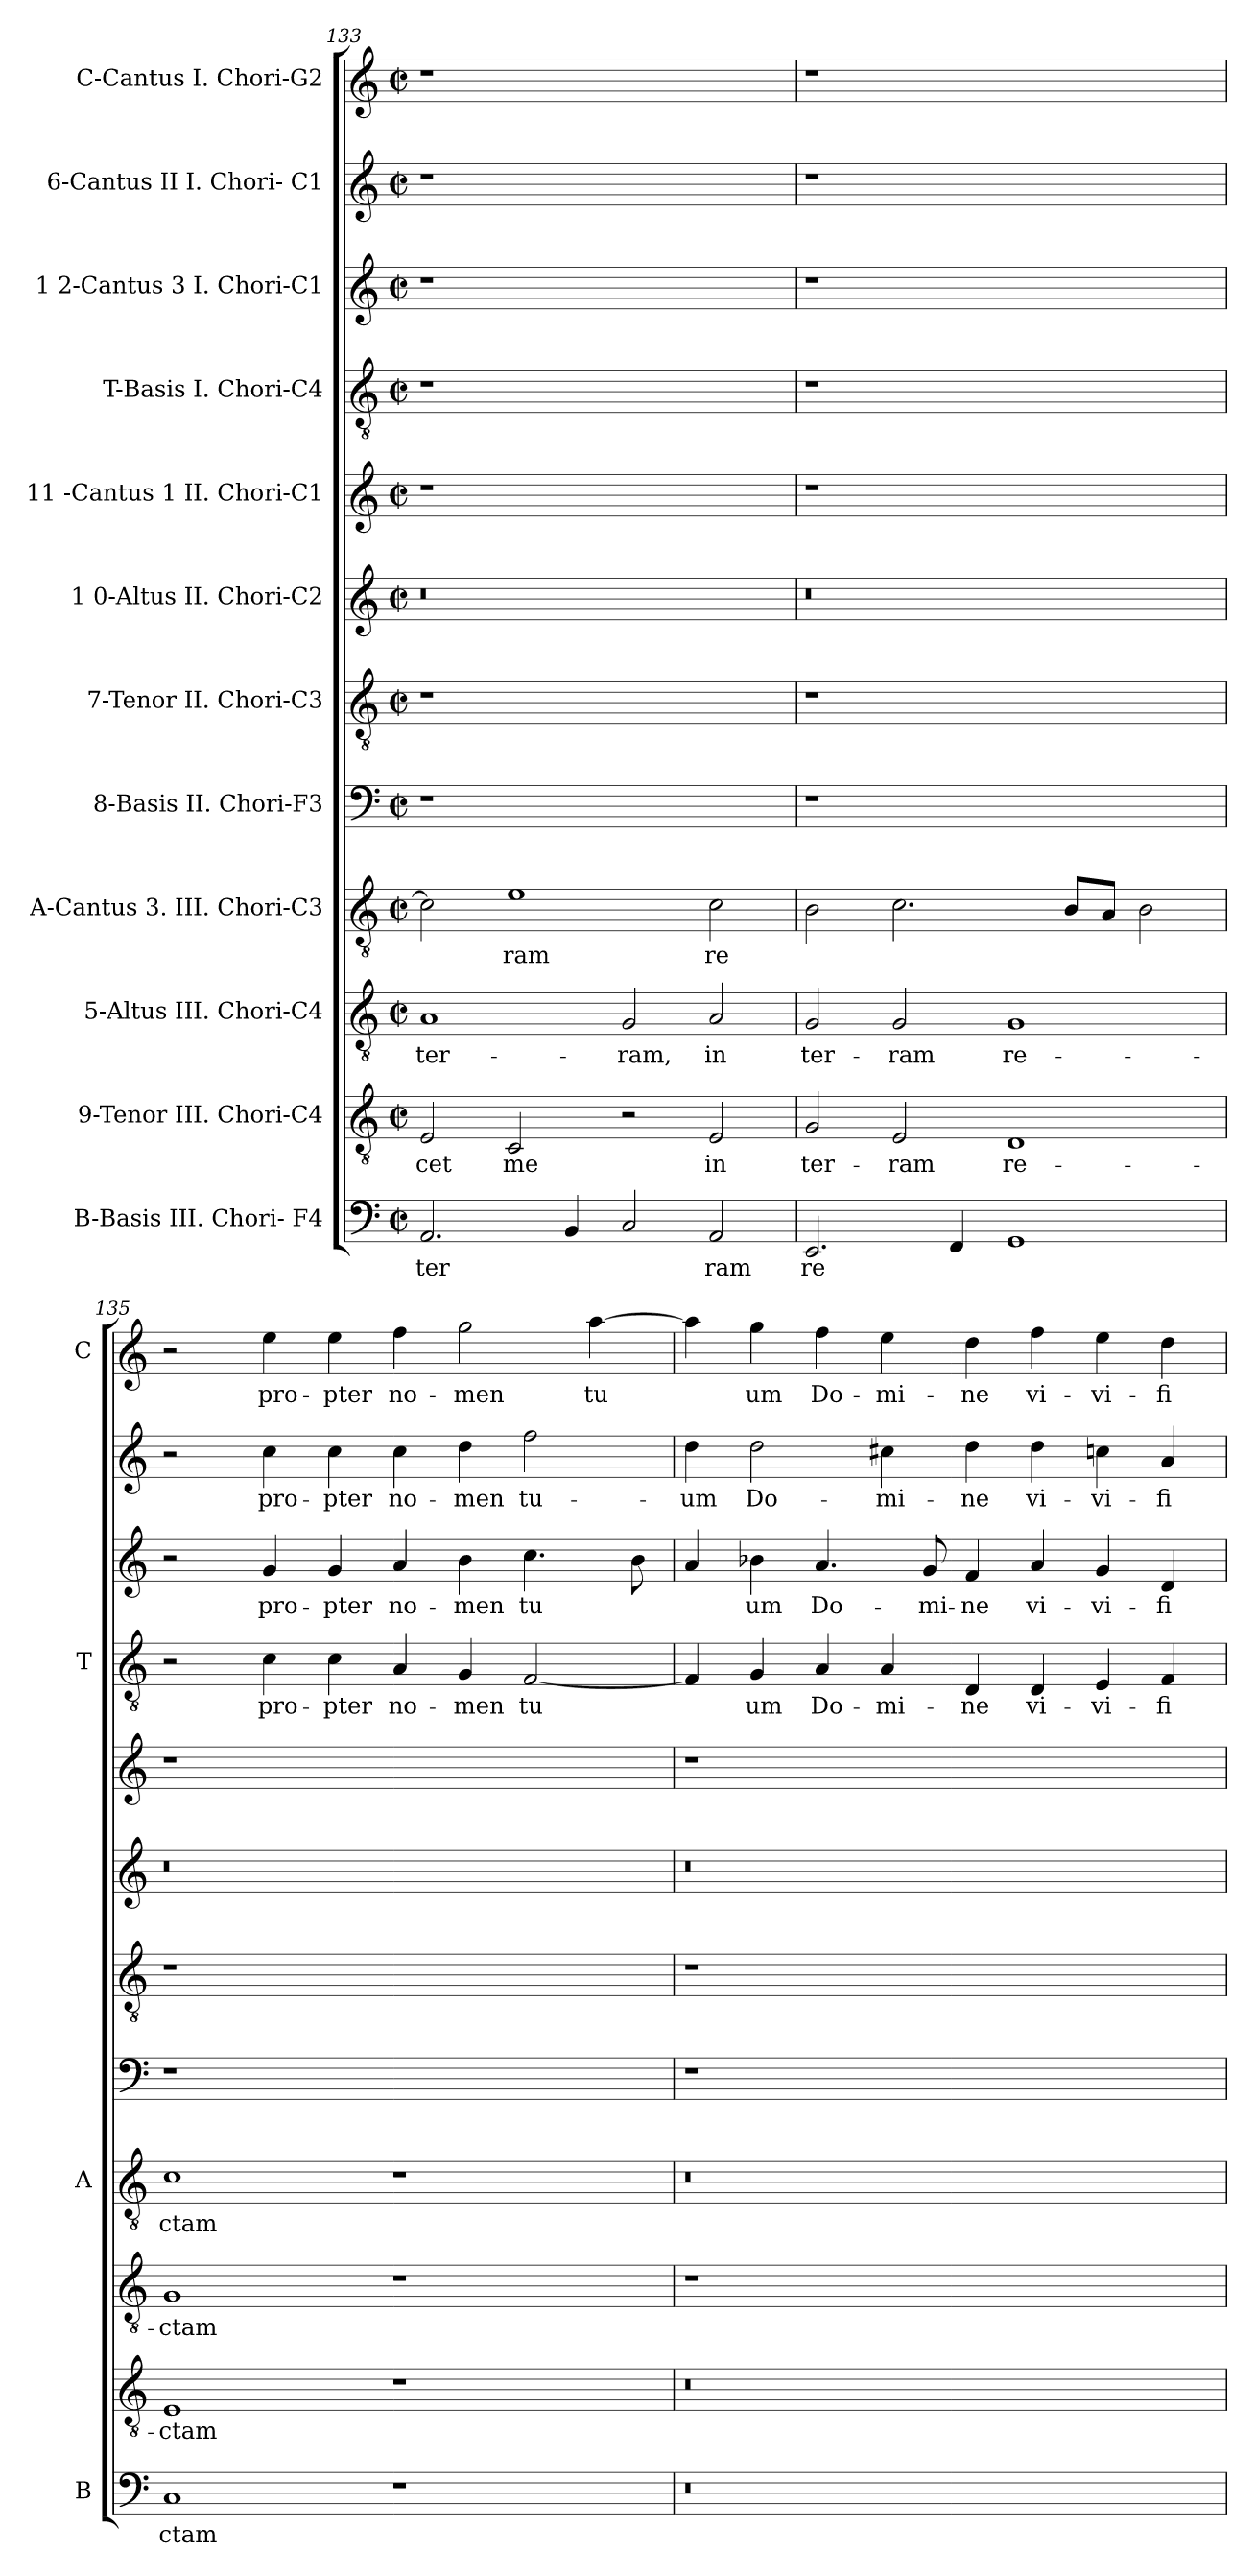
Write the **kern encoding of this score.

**kern	**text	**kern	**text	**kern	**text	**kern	**text	**kern	**kern	**kern	**kern	**kern	**text	**kern	**text	**kern	**text	**kern	**text
*part12	*part12	*part11	*part11	*part10	*part10	*part9	*part9	*part8	*part7	*part6	*part5	*part4	*part4	*part3	*part3	*part2	*part2	*part1	*part1
*staff12	*staff12	*staff11	*staff11	*staff10	*staff10	*staff9	*staff9	*staff8	*staff7	*staff6	*staff5	*staff4	*staff4	*staff3	*staff3	*staff2	*staff2	*staff1	*staff1
*I"B-Basis  III. Chori- F4	*	*I"9-Tenor  III. Chori-C4	*	*I"5-Altus  III. Chori-C4	*	*I"A-Cantus 3.  III. Chori-C3	*	*I"8-Basis  II. Chori-F3	*I"7-Tenor  II. Chori-C3	*I"1 0-Altus  II. Chori-C2	*I"11 -Cantus 1  II. Chori-C1	*I"T-Basis  I. Chori-C4	*	*I"1 2-Cantus 3  I. Chori-C1	*	*I"6-Cantus II  I. Chori- C1	*	*I"C-Cantus  I. Chori-G2	*
*I'B	*	*	*	*	*	*I'A	*	*	*	*	*	*I'T	*	*	*	*	*	*I'C	*
*clefF4	*	*clefGv2	*	*clefGv2	*	*clefGv2	*	*clefF4	*clefGv2	*clefG2	*clefG2	*clefGv2	*	*clefG2	*	*clefG2	*	*clefG2	*
*k[]	*	*k[]	*	*k[]	*	*k[]	*	*k[]	*k[]	*k[]	*k[]	*k[]	*	*k[]	*	*k[]	*	*k[]	*
*C:	*	*C:	*	*C:	*	*C:	*	*C:	*C:	*C:	*C:	*C:	*	*C:	*	*C:	*	*C:	*
*M2/2	*	*M2/2	*	*M2/2	*	*M2/2	*	*M2/2	*M2/2	*M2/2	*M2/2	*M2/2	*	*M2/2	*	*M2/2	*	*M2/2	*
*met(c|)	*	*met(c|)	*	*met(c|)	*	*met(c|)	*	*met(c|)	*met(c|)	*met(c|)	*met(c|)	*met(c|)	*	*met(c|)	*	*met(c|)	*	*met(c|)	*
=133	=133	=133	=133	=133	=133	=133	=133	=133	=133	=133	=133	=133	=133	=133	=133	=133	=133	=133	=133
!	!LO:LY:b:cj	!	!LO:LY:b:cj	!	!LO:LY:b:cj	!	!LO:LY:b:cj	!	!	!	!	!	!	!	!	!	!	!	!
2.AA/	ter-	2E/	-cet	1A	ter-	2c\]	--	1r	1r	0r	1r	1r	.	1r	.	1r	.	1r	.
!	!	!	!LO:LY:b:cj	!	!	!	!LO:LY:b:cj	!	!	!	!	!	!	!	!	!	!	!	!
.	.	2C/	me	.	.	1e	-ram	.	.	.	.	.	.	.	.	.	.	.	.
!	!LO:LY:b:cj	!	!	!	!	!	!	!	!	!	!	!	!	!	!	!	!	!	!
4BB/	--	.	.	.	.	.	.	.	.	.	.	.	.	.	.	.	.	.	.
!	!LO:LY:b:cj	!	!	!	!LO:LY:b:cj	!	!	!	!	!	!	!	!	!	!	!	!	!	!
2C/	--	2r	.	2G/	-ram,	.	.	1ryy	1ryy	.	1ryy	1ryy	.	1ryy	.	1ryy	.	1ryy	.
!	!LO:LY:b:cj	!	!LO:LY:b:cj	!	!LO:LY:b:cj	!	!LO:LY:b:cj	!	!	!	!	!	!	!	!	!	!	!	!
2AA/	-ram	2E/	in	2A/	in	2c\	re-	.	.	.	.	.	.	.	.	.	.	.	.
=134	=134	=134	=134	=134	=134	=134	=134	=134	=134	=134	=134	=134	=134	=134	=134	=134	=134	=134	=134
!	!LO:LY:b:cj	!	!LO:LY:b:cj	!	!LO:LY:b:cj	!	!LO:LY:b:cj	!	!	!	!	!	!	!	!	!	!	!	!
2.EE/	re-	2G/	ter-	2G/	ter-	2B\	--	1r	1r	0r	1r	1r	.	1r	.	1r	.	1r	.
!	!	!	!LO:LY:b:cj	!	!LO:LY:b:cj	!	!LO:LY:b:cj	!	!	!	!	!	!	!	!	!	!	!	!
.	.	2E/	-ram	2G/	-ram	2.c\	--	.	.	.	.	.	.	.	.	.	.	.	.
!	!LO:LY:b:cj	!	!	!	!	!	!	!	!	!	!	!	!	!	!	!	!	!	!
4FF/	--	.	.	.	.	.	.	.	.	.	.	.	.	.	.	.	.	.	.
!	!LO:LY:b:cj	!	!LO:LY:b:cj	!	!LO:LY:b:cj	!	!	!	!	!	!	!	!	!	!	!	!	!	!
1GG	--	1D	re-	1G	re-	.	.	1ryy	1ryy	.	1ryy	1ryy	.	1ryy	.	1ryy	.	1ryy	.
!	!	!	!	!	!	!	!LO:LY:b:cj	!	!	!	!	!	!	!	!	!	!	!	!
.	.	.	.	.	.	8B/L	--	.	.	.	.	.	.	.	.	.	.	.	.
!	!	!	!	!	!	!	!LO:LY:b:cj	!	!	!	!	!	!	!	!	!	!	!	!
.	.	.	.	.	.	8A/J	--	.	.	.	.	.	.	.	.	.	.	.	.
!	!	!	!	!	!	!	!LO:LY:b:cj	!	!	!	!	!	!	!	!	!	!	!	!
.	.	.	.	.	.	2B\	--	.	.	.	.	.	.	.	.	.	.	.	.
!!LO:PB:g=z
=135	=135	=135	=135	=135	=135	=135	=135	=135	=135	=135	=135	=135	=135	=135	=135	=135	=135	=135	=135
!	!LO:LY:b:cj	!	!LO:LY:b:cj	!	!LO:LY:b:cj	!	!LO:LY:b:cj	!	!	!	!	!	!	!	!	!	!	!	!
1C	-ctam	1E	-ctam	1G	-ctam	1c	-ctam	1r	1r	0r	1r	2r	.	2r	.	2r	.	2r	.
!	!	!	!	!	!	!	!	!	!	!	!	!	!LO:LY:b:cj	!	!LO:LY:b:cj	!	!LO:LY:b:cj	!	!LO:LY:b:cj
.	.	.	.	.	.	.	.	.	.	.	.	4c\	pro-	4g/	pro-	4cc\	pro-	4ee\	pro-
!	!	!	!	!	!	!	!	!	!	!	!	!	!LO:LY:b:cj	!	!LO:LY:b:cj	!	!LO:LY:b:cj	!	!LO:LY:b:cj
.	.	.	.	.	.	.	.	.	.	.	.	4c\	-pter	4g/	-pter	4cc\	-pter	4ee\	-pter
!	!	!	!	!	!	!	!	!	!	!	!	!	!LO:LY:b:cj	!	!LO:LY:b:cj	!	!LO:LY:b:cj	!	!LO:LY:b:cj
1r	.	1r	.	1r	.	1r	.	1ryy	1ryy	.	1ryy	4A/	no-	4a/	no-	4cc\	no-	4ff\	no-
!	!	!	!	!	!	!	!	!	!	!	!	!	!LO:LY:b:cj	!	!LO:LY:b:cj	!	!LO:LY:b:cj	!	!LO:LY:b:cj
.	.	.	.	.	.	.	.	.	.	.	.	4G/	-men	4b\	-men	4dd\	-men	2gg\	-men
!	!	!	!	!	!	!	!	!	!	!	!	!	!LO:LY:b:cj	!	!LO:LY:b:cj	!	!LO:LY:b:cj	!	!
.	.	.	.	.	.	.	.	.	.	.	.	[<2F/	tu-	4.cc\	tu-	2ff\	tu-	.	.
!	!	!	!	!	!	!	!	!	!	!	!	!	!	!	!	!	!	!	!LO:LY:b:cj
.	.	.	.	.	.	.	.	.	.	.	.	.	.	.	.	.	.	[>4aa\	tu-
!	!	!	!	!	!	!	!	!	!	!	!	!	!	!	!LO:LY:b:cj	!	!	!	!
.	.	.	.	.	.	.	.	.	.	.	.	.	.	8b\	--	.	.	.	.
=136	=136	=136	=136	=136	=136	=136	=136	=136	=136	=136	=136	=136	=136	=136	=136	=136	=136	=136	=136
!	!	!	!	!	!	!	!	!	!	!	!	!	!LO:LY:b:cj	!	!LO:LY:b:cj	!	!LO:LY:b:cj	!	!LO:LY:b:cj
0r	.	0r	.	1r	.	0r	.	1r	1r	0r	1r	4F/]	--	4a/	--	4dd\	-um	4aa\]	--
!	!	!	!	!	!	!	!	!	!	!	!	!	!LO:LY:b:cj	!	!LO:LY:b:cj	!	!LO:LY:b:cj	!	!LO:LY:b:cj
.	.	.	.	.	.	.	.	.	.	.	.	4G/	-um	4b-X\	-um	2dd\	Do-	4gg\	-um
!	!	!	!	!	!	!	!	!	!	!	!	!	!LO:LY:b:cj	!	!LO:LY:b:cj	!	!	!	!LO:LY:b:cj
.	.	.	.	.	.	.	.	.	.	.	.	4A/	Do-	4.a/	Do-	.	.	4ff\	Do-
!	!	!	!	!	!	!	!	!	!	!	!	!	!LO:LY:b:cj	!	!	!	!LO:LY:b:cj	!	!LO:LY:b:cj
.	.	.	.	.	.	.	.	.	.	.	.	4A/	-mi-	.	.	4cc#X\	-mi-	4ee\	-mi-
!	!	!	!	!	!	!	!	!	!	!	!	!	!	!	!LO:LY:b:cj	!	!	!	!
.	.	.	.	.	.	.	.	.	.	.	.	.	.	8g/	-mi-	.	.	.	.
!	!	!	!	!	!	!	!	!	!	!	!	!	!LO:LY:b:cj	!	!LO:LY:b:cj	!	!LO:LY:b:cj	!	!LO:LY:b:cj
.	.	.	.	1ryy	.	.	.	1ryy	1ryy	.	1ryy	4D/	-ne	4f/	-ne	4dd\	-ne	4dd\	-ne
!	!	!	!	!	!	!	!	!	!	!	!	!	!LO:LY:b:cj	!	!LO:LY:b:cj	!	!LO:LY:b:cj	!	!LO:LY:b:cj
.	.	.	.	.	.	.	.	.	.	.	.	4D/	vi-	4a/	vi-	4dd\	vi-	4ff\	vi-
!	!	!	!	!	!	!	!	!	!	!	!	!	!LO:LY:b:cj	!	!LO:LY:b:cj	!	!LO:LY:b:cj	!	!LO:LY:b:cj
.	.	.	.	.	.	.	.	.	.	.	.	4E/	-vi-	4g/	-vi-	4ccn\	-vi-	4ee\	-vi-
!	!	!	!	!	!	!	!	!	!	!	!	!	!LO:LY:b:cj	!	!LO:LY:b:cj	!	!LO:LY:b:cj	!	!LO:LY:b:cj
.	.	.	.	.	.	.	.	.	.	.	.	4F/	-fi-	4d/	-fi-	4a/	-fi-	4dd\	-fi-
=	=	=	=	=	=	=	=	=	=	=	=	=	=	=	=	=	=	=	=
*-	*-	*-	*-	*-	*-	*-	*-	*-	*-	*-	*-	*-	*-	*-	*-	*-	*-	*-	*-
